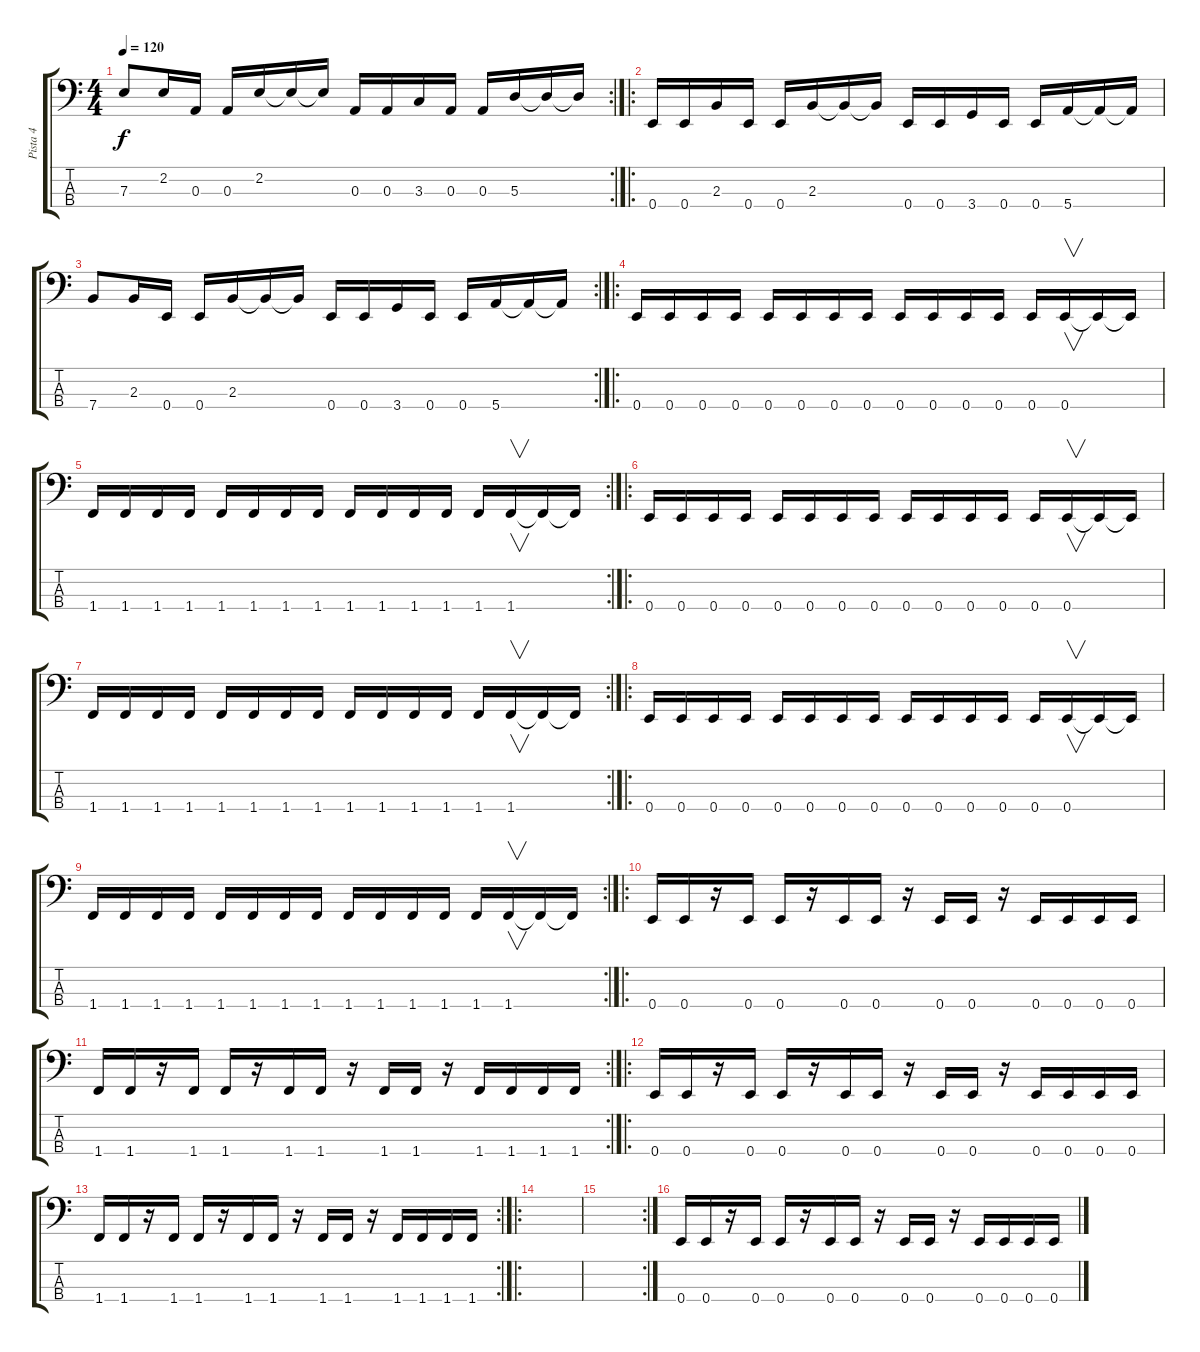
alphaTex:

\track ("Pista 4" "Pista 4") {instrument slapbass2}
\staff {score tabs}
\tuning (G2 D2 A1 E1) {hide}
\rc 2
\ts (4 4)
\tempo 120
\clef f4
\ks c
7.3.8{dy f} 2.2.16 0.3.16 0.3.16 2.2.16 2.2{t}.16 2.2{t}.16 0.3.16 0.3.16 3.3.16 0.3.16 0.3.16 5.3.16 5.3{t}.16 5.3{t}.16 |
\ro
0.4.16 0.4.16 2.3.16 0.4.16 0.4.16 2.3.16 2.3{t}.16 2.3{t}.16 0.4.16 0.4.16 3.4.16 0.4.16 0.4.16 5.4.16 5.4{t}.16 5.4{t}.16 |
\rc 2
7.4.8 2.3.16 0.4.16 0.4.16 2.3.16 2.3{t}.16 2.3{t}.16 0.4.16 0.4.16 3.4.16 0.4.16 0.4.16 5.4.16 5.4{t}.16 5.4{t}.16 |
\ro
0.4.16 0.4.16 0.4.16 0.4.16 0.4.16 0.4.16 0.4.16 0.4.16 0.4.16 0.4.16 0.4.16 0.4.16 0.4.16 0.4.16{v} 0.4{t}.16 0.4{t}.16 |
\rc 2
1.4.16 1.4.16 1.4.16 1.4.16 1.4.16 1.4.16 1.4.16 1.4.16 1.4.16 1.4.16 1.4.16 1.4.16 1.4.16 1.4.16{v} 1.4{t}.16 1.4{t}.16 |
\ro
0.4.16 0.4.16 0.4.16 0.4.16 0.4.16 0.4.16 0.4.16 0.4.16 0.4.16 0.4.16 0.4.16 0.4.16 0.4.16 0.4.16{v} 0.4{t}.16 0.4{t}.16 |
\rc 2
1.4.16 1.4.16 1.4.16 1.4.16 1.4.16 1.4.16 1.4.16 1.4.16 1.4.16 1.4.16 1.4.16 1.4.16 1.4.16 1.4.16{v} 1.4{t}.16 1.4{t}.16 |
\ro
0.4.16 0.4.16 0.4.16 0.4.16 0.4.16 0.4.16 0.4.16 0.4.16 0.4.16 0.4.16 0.4.16 0.4.16 0.4.16 0.4.16{v} 0.4{t}.16 0.4{t}.16 |
\rc 2
1.4.16 1.4.16 1.4.16 1.4.16 1.4.16 1.4.16 1.4.16 1.4.16 1.4.16 1.4.16 1.4.16 1.4.16 1.4.16 1.4.16{v} 1.4{t}.16 1.4{t}.16 |
\ro
0.4.16 0.4.16 r.16 0.4.16 0.4.16 r.16 0.4.16 0.4.16 r.16 0.4.16 0.4.16 r.16 0.4.16 0.4.16 0.4.16 0.4.16 |
\rc 2
1.4.16 1.4.16 r.16 1.4.16 1.4.16 r.16 1.4.16 1.4.16 r.16 1.4.16 1.4.16 r.16 1.4.16 1.4.16 1.4.16 1.4.16 |
\ro
0.4.16 0.4.16 r.16 0.4.16 0.4.16 r.16 0.4.16 0.4.16 r.16 0.4.16 0.4.16 r.16 0.4.16 0.4.16 0.4.16 0.4.16 |
\rc 2
1.4.16 1.4.16 r.16 1.4.16 1.4.16 r.16 1.4.16 1.4.16 r.16 1.4.16 1.4.16 r.16 1.4.16 1.4.16 1.4.16 1.4.16 |
\ro
|
\rc 2
|
0.4.16 0.4.16 r.16 0.4.16 0.4.16 r.16 0.4.16 0.4.16 r.16 0.4.16 0.4.16 r.16 0.4.16 0.4.16 0.4.16 0.4.16
